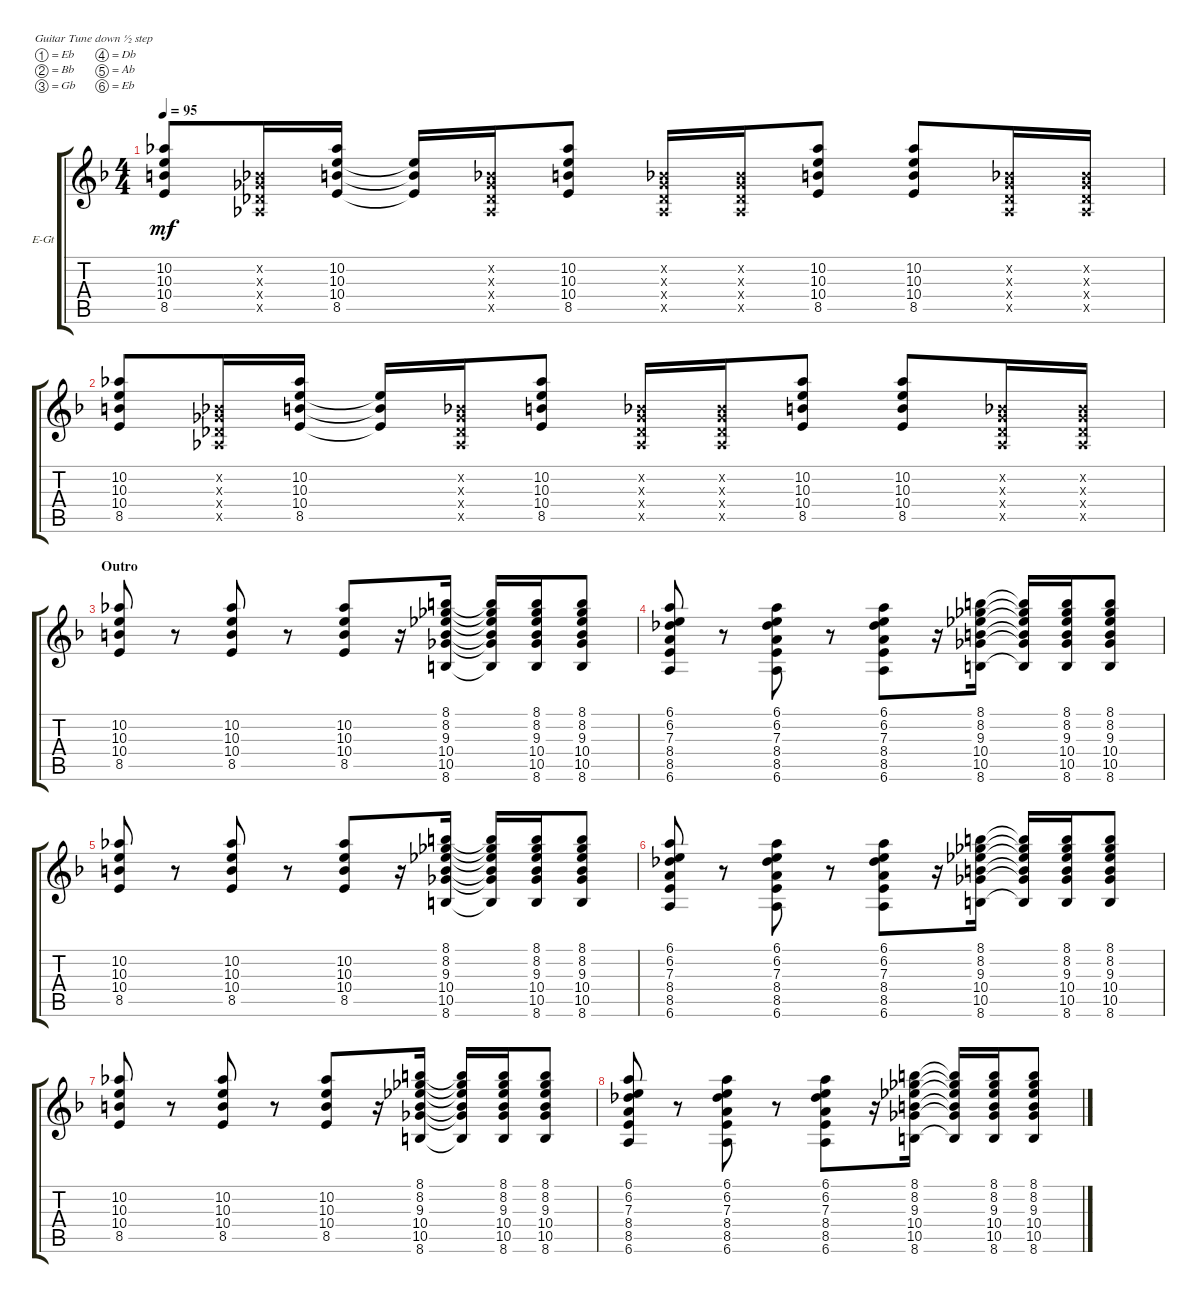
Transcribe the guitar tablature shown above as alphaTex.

\defaultSystemsLayout 4
\bracketExtendMode groupsimilarinstruments
\firstSystemTrackNameOrientation horizontal
\otherSystemsTrackNameOrientation horizontal
\track ("Electric Guitar2" "E-Gt") {solo instrument distortionguitar}
\staff {score tabs}
\tuning (Eb4 Bb3 Gb3 Db3 Ab2 Eb2)
\ts (4 4)
\tempo 95
\clef g2
\ks f
(8.5 10.4 10.3 10.2).8{dy mf} (0.3{x} 0.4{x} 0.5{x} 0.2{x}).16 (8.5 10.4 10.3 10.2).16 (8.5{t} 10.4{t} 10.3{t}).16 (0.3{x} 0.4{x} 0.5{x} 0.2{x}).16 (8.5 10.4 10.3 10.2).8 (0.5{x} 0.4{x} 0.3{x} 0.2{x}).16 (0.3{x} 0.4{x} 0.5{x} 0.2{x}).16 (8.5 10.4 10.3 10.2).8 (10.3 10.4 8.5 10.2).8 (0.5{x} 0.4{x} 0.3{x} 0.2{x}).16 (0.3{x} 0.4{x} 0.5{x} 0.2{x}).16 |
(8.5 10.4 10.3 10.2).8 (0.3{x} 0.4{x} 0.5{x} 0.2{x}).16 (8.5 10.4 10.3 10.2).16 (8.5{t} 10.4{t} 10.3{t}).16 (0.3{x} 0.4{x} 0.5{x} 0.2{x}).16 (8.5 10.4 10.3 10.2).8 (0.5{x} 0.4{x} 0.3{x} 0.2{x}).16 (0.3{x} 0.4{x} 0.5{x} 0.2{x}).16 (8.5 10.4 10.3 10.2).8 (10.3 10.4 8.5 10.2).8 (0.5{x} 0.4{x} 0.3{x} 0.2{x}).16 (0.3{x} 0.4{x} 0.5{x} 0.2{x}).16 |
\section ("" "Outro")
(8.5 10.4 10.3 10.2).8{beam invert} r.8 (8.5 10.4 10.3 10.2).8{beam invert} r.8 (8.5 10.4 10.3 10.2).8{beam invert} r.16 (8.6 10.5 10.4 9.3 8.2 8.1).16 (8.6{t} 10.5{t} 10.4{t} 9.3{t} 8.2{t} 8.1{t}).16{beam invert} (8.6 10.5 10.4 9.3 8.2 8.1).16 (8.6 10.5 10.4 9.3 8.2 8.1).8 |
(6.6 8.5 8.4 7.3 6.2 6.1).8 r.8 (6.6 8.5 8.4 7.3 6.2 6.1).8 r.8 (6.6 8.5 8.4 7.3 6.2 6.1).8{beam invert} r.16 (8.6 10.5 10.4 9.3 8.2 8.1).16 (8.6{t} 10.5{t} 10.4{t} 9.3{t} 8.2{t} 8.1{t}).16{beam invert} (8.6 10.5 10.4 9.3 8.2 8.1).16 (8.6 10.5 10.4 9.3 8.2 8.1).8 |
(8.5 10.4 10.3 10.2).8{beam invert} r.8 (8.5 10.4 10.3 10.2).8{beam invert} r.8 (8.5 10.4 10.3 10.2).8{beam invert} r.16 (8.6 10.5 10.4 9.3 8.2 8.1).16 (8.6{t} 10.5{t} 10.4{t} 9.3{t} 8.2{t} 8.1{t}).16{beam invert} (8.6 10.5 10.4 9.3 8.2 8.1).16 (8.6 10.5 10.4 9.3 8.2 8.1).8 |
(6.6 8.5 8.4 7.3 6.2 6.1).8 r.8 (6.6 8.5 8.4 7.3 6.2 6.1).8 r.8 (6.6 8.5 8.4 7.3 6.2 6.1).8{beam invert} r.16 (8.6 10.5 10.4 9.3 8.2 8.1).16 (8.6{t} 10.5{t} 10.4{t} 9.3{t} 8.2{t} 8.1{t}).16{beam invert} (8.6 10.5 10.4 9.3 8.2 8.1).16 (8.6 10.5 10.4 9.3 8.2 8.1).8 |
(8.5 10.4 10.3 10.2).8{beam invert} r.8 (8.5 10.4 10.3 10.2).8{beam invert} r.8 (8.5 10.4 10.3 10.2).8{beam invert} r.16 (8.6 10.5 10.4 9.3 8.2 8.1).16 (8.6{t} 10.5{t} 10.4{t} 9.3{t} 8.2{t} 8.1{t}).16{beam invert} (8.6 10.5 10.4 9.3 8.2 8.1).16 (8.6 10.5 10.4 9.3 8.2 8.1).8 |
(6.6 8.5 8.4 7.3 6.2 6.1).8 r.8 (6.6 8.5 8.4 7.3 6.2 6.1).8 r.8 (6.6 8.5 8.4 7.3 6.2 6.1).8{beam invert} r.16 (8.6 10.5 10.4 9.3 8.2 8.1).16 (8.6{t} 10.5{t} 10.4{t} 9.3{t} 8.2{t} 8.1{t}).16{beam invert} (8.6 10.5 10.4 9.3 8.2 8.1).16 (8.6 10.5 10.4 9.3 8.2 8.1).8
